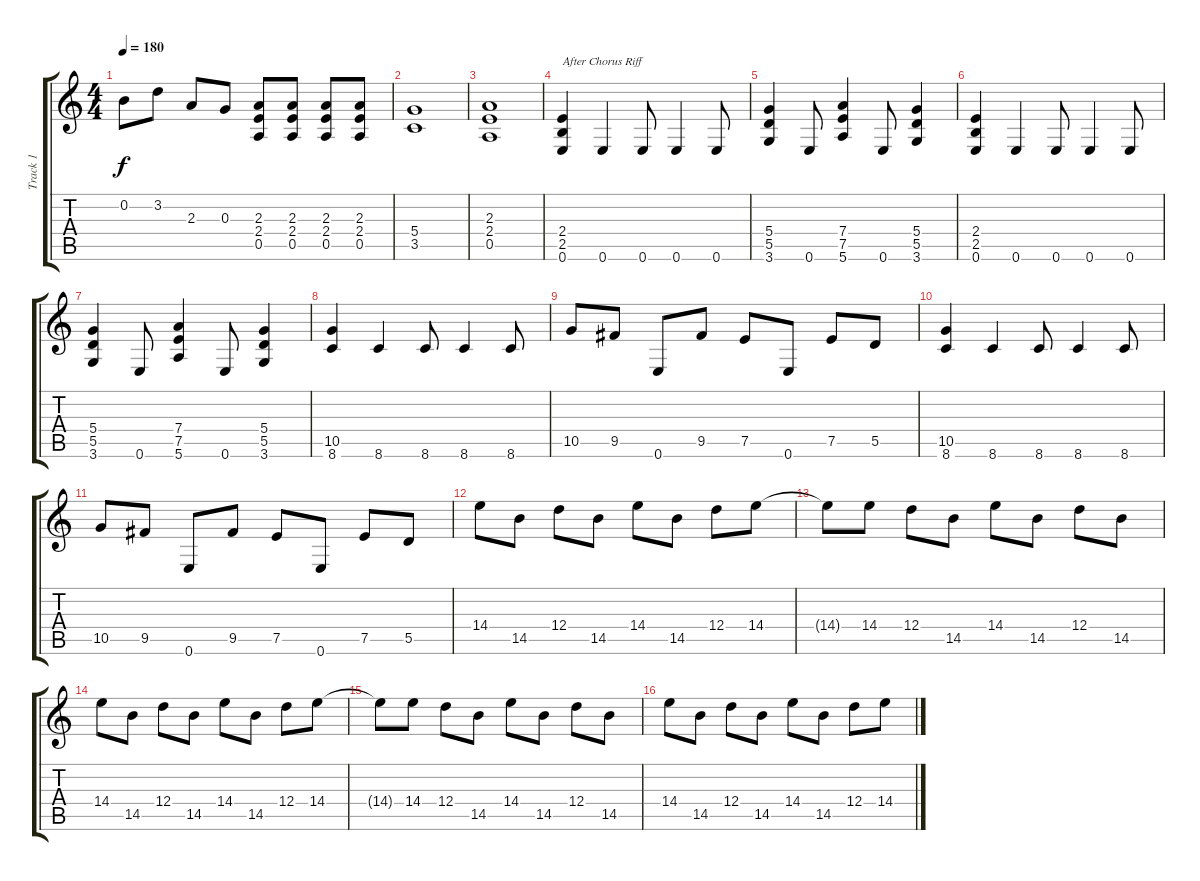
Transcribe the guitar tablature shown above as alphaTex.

\track ("Track 1" "Track 1") {instrument distortionguitar}
\staff {score tabs}
\tuning (E4 B3 G3 D3 A2 E2) {hide}
\ts (4 4)
\tempo 180
\clef g2
\ks c
0.2.8{dy f} 3.2.8 2.3.8 0.3.8 (2.3 2.4 0.5).8 (2.3 2.4 0.5).8 (2.3 2.4 0.5).8 (2.3 2.4 0.5).8 |
(5.4 3.5).1 |
(2.3 2.4 0.5).1 |
(2.4 2.5 0.6).4{txt "After Chorus Riff"} 0.6.4 0.6.8 0.6.4 0.6.8 |
(5.4 5.5 3.6).4 0.6.8 (7.4 7.5 5.6).4 0.6.8 (5.4 5.5 3.6).4 |
(2.4 2.5 0.6).4 0.6.4 0.6.8 0.6.4 0.6.8 |
(5.4 5.5 3.6).4 0.6.8 (7.4 7.5 5.6).4 0.6.8 (5.4 5.5 3.6).4 |
(10.5 8.6).4 8.6.4 8.6.8 8.6.4 8.6.8 |
10.5.8 9.5.8 0.6.8 9.5.8 7.5.8 0.6.8 7.5.8 5.5.8 |
(10.5 8.6).4 8.6.4 8.6.8 8.6.4 8.6.8 |
10.5.8 9.5.8 0.6.8 9.5.8 7.5.8 0.6.8 7.5.8 5.5.8 |
14.4.8 14.5.8 12.4.8 14.5.8 14.4.8 14.5.8 12.4.8 14.4.8 |
14.4{t}.8 14.4.8 12.4.8 14.5.8 14.4.8 14.5.8 12.4.8 14.5.8 |
14.4.8 14.5.8 12.4.8 14.5.8 14.4.8 14.5.8 12.4.8 14.4.8 |
14.4{t}.8 14.4.8 12.4.8 14.5.8 14.4.8 14.5.8 12.4.8 14.5.8 |
14.4.8 14.5.8 12.4.8 14.5.8 14.4.8 14.5.8 12.4.8 14.4.8
